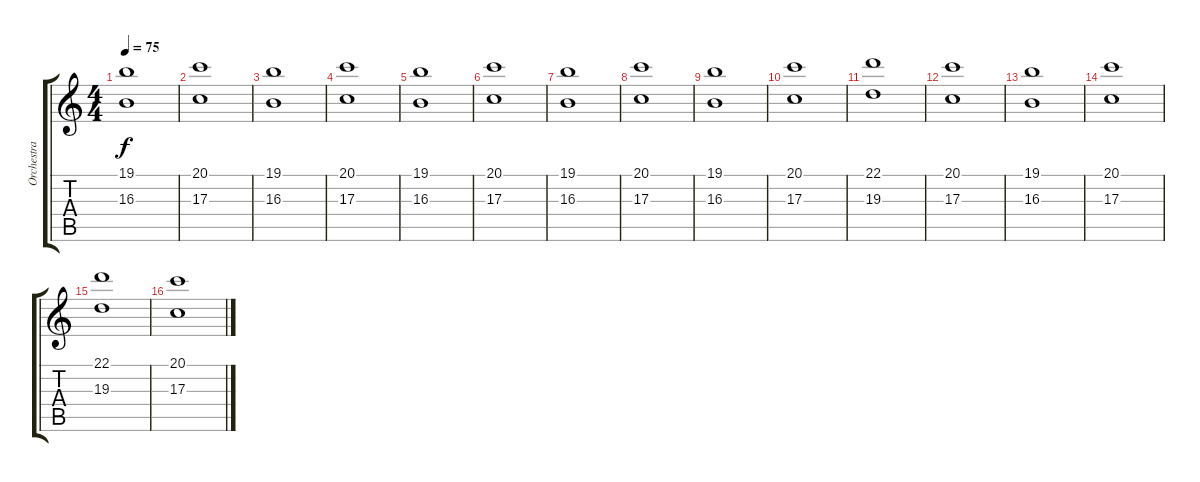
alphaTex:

\track ("Orchestra" "Orchestra") {instrument stringensemble2}
\staff {score tabs}
\tuning (E4 B3 G3 D3 A2 E2) {hide}
\ts (4 4)
\tempo 75
\clef g2
\ks c
(19.1 16.3).1{dy f} |
(20.1 17.3).1 |
(19.1 16.3).1 |
(20.1 17.3).1 |
(19.1 16.3).1 |
(20.1 17.3).1 |
(19.1 16.3).1 |
(20.1 17.3).1 |
(19.1 16.3).1 |
(20.1 17.3).1 |
(22.1 19.3).1 |
(20.1 17.3).1 |
(19.1 16.3).1 |
(20.1 17.3).1 |
(22.1 19.3).1 |
(20.1 17.3).1
